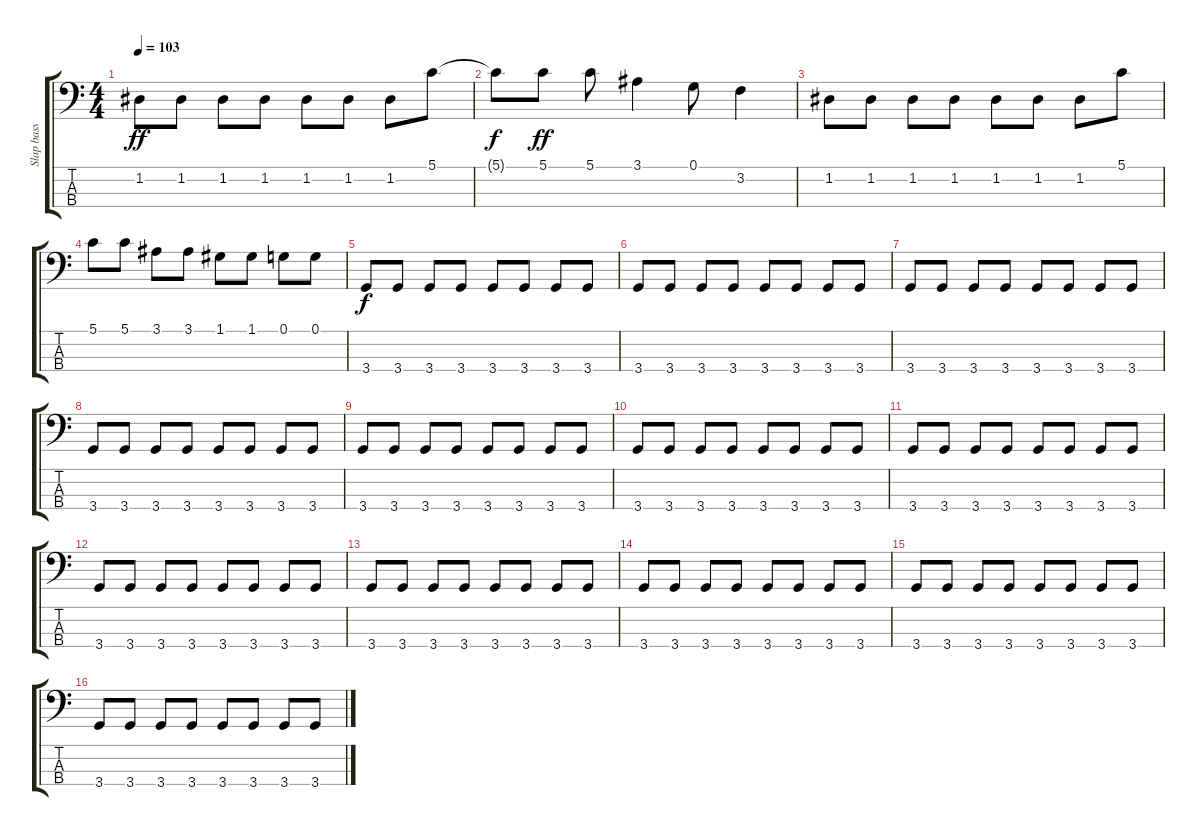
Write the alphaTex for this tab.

\track ("Slap bass" "Slap bass") {instrument slapbass2}
\staff {score tabs}
\tuning (G2 D2 A1 E1) {hide}
\ts (4 4)
\tempo 103
\clef f4
\ks c
1.2.8{dy ff} 1.2.8 1.2.8 1.2.8 1.2.8 1.2.8 1.2.8 5.1.8 |
5.1{t}.8{dy f} 5.1.8{dy ff} 5.1.8 3.1.4 0.1.8 3.2.4 |
1.2.8 1.2.8 1.2.8 1.2.8 1.2.8 1.2.8 1.2.8 5.1.8 |
5.1.8 5.1.8 3.1.8 3.1.8 1.1.8 1.1.8 0.1.8 0.1.8 |
3.4.8{dy f} 3.4.8 3.4.8 3.4.8 3.4.8 3.4.8 3.4.8 3.4.8 |
3.4.8 3.4.8 3.4.8 3.4.8 3.4.8 3.4.8 3.4.8 3.4.8 |
3.4.8 3.4.8 3.4.8 3.4.8 3.4.8 3.4.8 3.4.8 3.4.8 |
3.4.8 3.4.8 3.4.8 3.4.8 3.4.8 3.4.8 3.4.8 3.4.8 |
3.4.8 3.4.8 3.4.8 3.4.8 3.4.8 3.4.8 3.4.8 3.4.8 |
3.4.8 3.4.8 3.4.8 3.4.8 3.4.8 3.4.8 3.4.8 3.4.8 |
3.4.8 3.4.8 3.4.8 3.4.8 3.4.8 3.4.8 3.4.8 3.4.8 |
3.4.8 3.4.8 3.4.8 3.4.8 3.4.8 3.4.8 3.4.8 3.4.8 |
3.4.8 3.4.8 3.4.8 3.4.8 3.4.8 3.4.8 3.4.8 3.4.8 |
3.4.8 3.4.8 3.4.8 3.4.8 3.4.8 3.4.8 3.4.8 3.4.8 |
3.4.8 3.4.8 3.4.8 3.4.8 3.4.8 3.4.8 3.4.8 3.4.8 |
3.4.8 3.4.8 3.4.8 3.4.8 3.4.8 3.4.8 3.4.8 3.4.8
